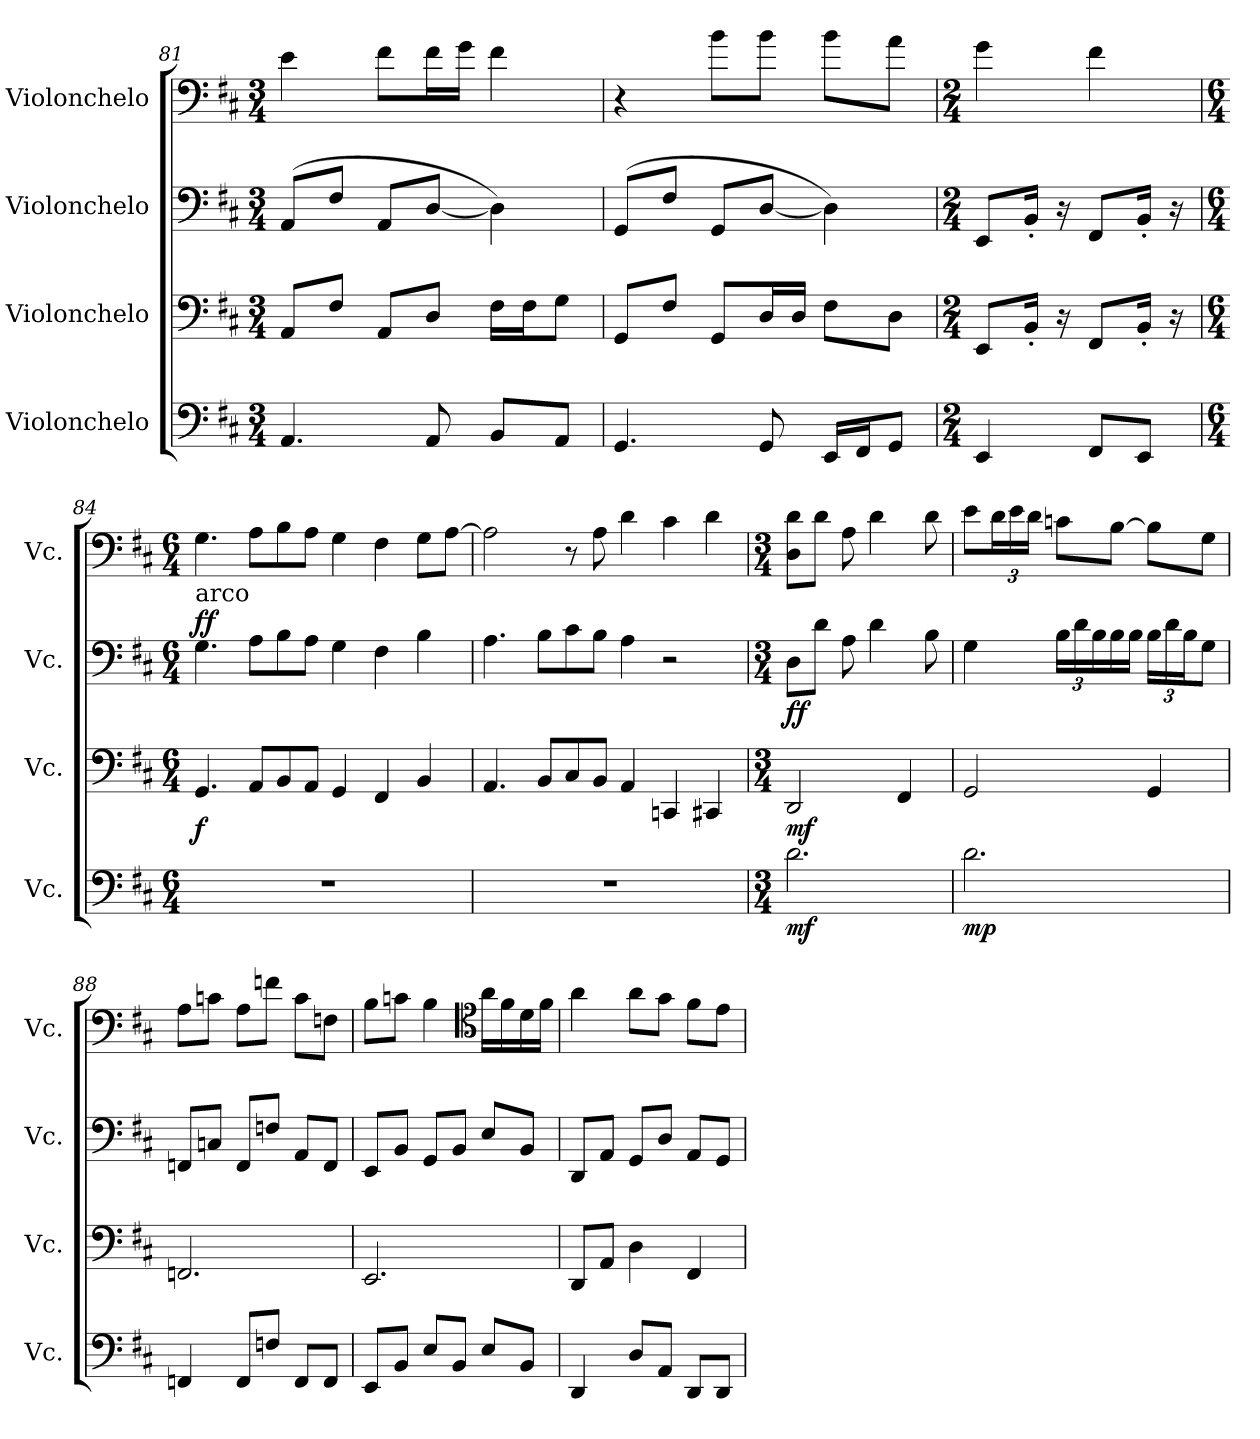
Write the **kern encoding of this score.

**kern	**dynam	**kern	**dynam	**kern	**dynam	**kern
*part4	*part4	*part3	*part3	*part2	*part2	*part1
*staff4	*staff4	*staff3	*staff3	*staff2	*staff2	*staff1
*I"Violonchelo	*	*I"Violonchelo	*	*I"Violonchelo	*	*I"Violonchelo
*I'Vc.	*	*I'Vc.	*	*I'Vc.	*	*I'Vc.
!!LO:PB:g=z
*clefF4	*	*clefF4	*	*clefF4	*	*clefF4
*k[f#c#]	*	*k[f#c#]	*	*k[f#c#]	*	*k[f#c#]
*M3/4	*	*M3/4	*	*M3/4	*	*M3/4
=81	=81	=81	=81	=81	=81	=81
4.AA/	.	8AA/L	.	(8AA/L	.	4e\
.	.	8F#/J	.	8F#/J	.	.
.	.	8AA/L	.	8AA/L	.	8f#\L
8AA/	.	8D/J	.	[8D/J	.	16f#\L
.	.	.	.	.	.	16g\JJ
8BB/L	.	16F#\LL	.	4D\])	.	4f#\
.	.	16F#\J	.	.	.	.
8AA/J	.	8G\J	.	.	.	.
=82	=82	=82	=82	=82	=82	=82
4.GG/	.	8GG/L	.	(8GG/L	.	4r
.	.	8F#/J	.	8F#/J	.	.
.	.	8GG/L	.	8GG/L	.	8b\L
8GG/	.	16D/L	.	[8D/J	.	8b\J
.	.	16D/JJ	.	.	.	.
16EE/LL	.	8F#\L	.	4D\])	.	8b\L
16FF#/J	.	.	.	.	.	.
8GG/J	.	8D\J	.	.	.	8a\J
=83	=83	=83	=83	=83	=83	=83
*M2/4	*	*M2/4	*	*M2/4	*	*M2/4
4EE/	.	8EE/L	.	8EE/L	.	4g\
.	.	16BB'/Jk	.	16BB'/Jk	.	.
.	.	16r	.	16r	.	.
8FF#/L	.	8FF#/L	.	8FF#/L	.	4f#\
8EE/J	.	16BB'/Jk	.	16BB'/Jk	.	.
.	.	16r	.	16r	.	.
=84	=84	=84	=84	=84	=84	=84
*M6/4	*	*M6/4	*	*M6/4	*	*M6/4
!	!	!	!	!LO:TX:a:t=arco	!	!
!	!	!	!LO:DY:b	!	!LO:DY:a	!
!	!	!	!	!	!LO:DY:n=1:b	!
1.r	.	4.GG/	f	4.G\	f f	4.G\
.	.	8AA/L	.	8A\L	.	8A\L
.	.	8BB/	.	8B\	.	8B\
.	.	8AA/J	.	8A\J	.	8A\J
.	.	4GG/	.	4G\	.	4G\
.	.	4FF#/	.	4F#\	.	4F#\
.	.	4BB/	.	4B\	.	8G\L
.	.	.	.	.	.	[8A\J
=85	=85	=85	=85	=85	=85	=85
1.r	.	4.AA/	.	4.A\	.	2A\]
.	.	8BB/L	.	8B\L	.	.
.	.	8C#/	.	8c#\	.	8r
.	.	8BB/J	.	8B\J	.	8A\
.	.	4AA/	.	4A\	.	4d\
.	.	4CCn/	.	2r	.	4c#\
.	.	4CC#X/	.	.	.	4d\
=86	=86	=86	=86	=86	=86	=86
*M3/4	*	*M3/4	*	*M3/4	*	*M3/4
!	!LO:DY:b	!	!LO:DY:b	!	!LO:DY:b	!
2.d\	mf	2DD/	mf	8D\L	ff	8D\ 8d\L
.	.	.	.	8d\J	.	8d\J
.	.	.	.	8A\	.	8A\
.	.	.	.	4d\	.	4d\
.	.	4FF#/	.	.	.	.
.	.	.	.	8B\	.	8d\
!!LO:LB:g=z
=87	=87	=87	=87	=87	=87	=87
!	!LO:DY:b	!	!	!	!	!
2.d\	mp	2GG/	.	4G\	.	8e\L
*	*	*	*	*	*	*Xbrackettup
.	.	.	.	.	.	24d\L
.	.	.	.	.	.	24e\
.	.	.	.	.	.	24d\JJ
*	*	*	*	*Xbrackettup	*	*
.	.	.	.	24B\LL	.	8cn\L
.	.	.	.	24d\	.	.
.	.	.	.	24B\	.	.
.	.	.	.	16B\	.	[8B\J
.	.	.	.	16B\JJ	.	.
.	.	4GG/	.	24B\LL	.	8B\L]
.	.	.	.	24d\	.	.
.	.	.	.	24B\J	.	.
.	.	.	.	8G\J	.	8G\J
=88	=88	=88	=88	=88	=88	=88
4FFn/	.	2.FFn/	.	8FFn/L	.	8A\L
.	.	.	.	8Cn/J	.	8cn\J
8FF/L	.	.	.	8FF/L	.	8A\L
8Fn/J	.	.	.	8Fn/J	.	8fn\J
8FF/L	.	.	.	8AA/L	.	8c\L
8FF/J	.	.	.	8FF/J	.	8Fn\J
=89	=89	=89	=89	=89	=89	=89
8EE/L	.	2.EE/	.	8EE/L	.	8B\L
8BB/J	.	.	.	8BB/J	.	8cn\J
8E/L	.	.	.	8GG/L	.	4B\
8BB/J	.	.	.	8BB/J	.	.
*	*	*	*	*	*	*clefC4
8E/L	.	.	.	8E/L	.	16a\LL
.	.	.	.	.	.	16f#\
8BB/J	.	.	.	8BB/J	.	16d\
.	.	.	.	.	.	16f#\JJ
=90	=90	=90	=90	=90	=90	=90
4DD/	.	8DD/L	.	8DD/L	.	4a\
.	.	8AA/J	.	8AA/J	.	.
8D/L	.	4D\	.	8GG/L	.	8a\L
8AA/J	.	.	.	8D/J	.	8g\J
8DD/L	.	4FF#/	.	8AA/L	.	8f#\L
8DD/J	.	.	.	8GG/J	.	8e\J
=	=	=	=	=	=	=
*-	*-	*-	*-	*-	*-	*-
